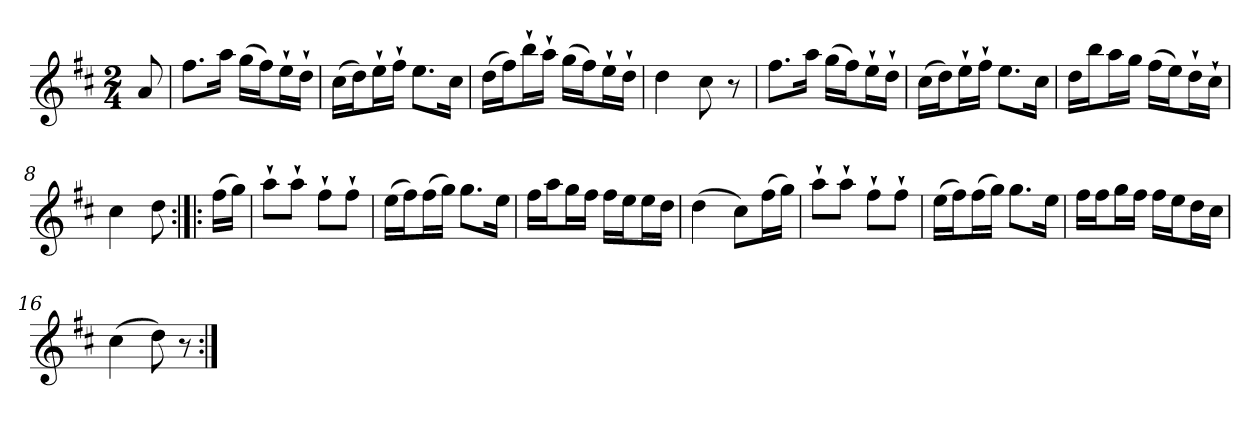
**kern
*part1
*staff1
*clefG2
*k[f#c#]
*D:
*M2/4
*MM104
=
8a
=1
8.ff#\L
16aa\Jk
(16gg\LL
16ff#\J)
16ee`\L
16dd`\JJ
=2
(16cc#\LL
16dd\J)
16ee`\L
16ff#`\JJ
8.ee\L
16cc#\Jk
=3
(16dd\LL
16ff#\J)
16bb`\L
16aa`\JJ
(16gg\LL
16ff#\J)
16ee`\L
16dd`\JJ
=4
4dd
8cc#
8r
=5
8.ff#\L
16aa\Jk
(16gg\LL
16ff#\J)
16ee`\L
16dd`\JJ
=6
(16cc#\LL
16dd\J)
16ee`\L
16ff#`\JJ
8.ee\L
16cc#\Jk
=7
16dd\LL
16bb\J
16aa\L
16gg\JJ
(16ff#\LL
16ee\J)
16dd`\L
16cc#`\JJ
=8
4cc#
8dd
=:|!|:
(16ff#\LL
16gg\JJ)
=9
8aa`\L
8aa`\J
8ff#`\L
8ff#`\J
=10
(16ee\LL
16ff#\J)
(16ff#\L
16gg\JJ)
8.gg\L
16ee\Jk
=11
16ff#\LL
16aa\J
16gg\L
16ff#\JJ
16ff#\LL
16ee\J
16ee\L
16dd\JJ
=12
(4dd
8cc#\L)
(16ff#\L
16gg\JJ)
=13
8aa`\L
8aa`\J
8ff#`\L
8ff#`\J
=14
(16ee\LL
16ff#\J)
(16ff#\L
16gg\JJ)
8.gg\L
16ee\Jk
=15
16ff#\LL
16ff#\J
16gg\L
16ff#\JJ
16ff#\LL
16ee\J
16dd\L
16cc#\JJ
=16
(4cc#
8dd)
8r
=:|!
*-
